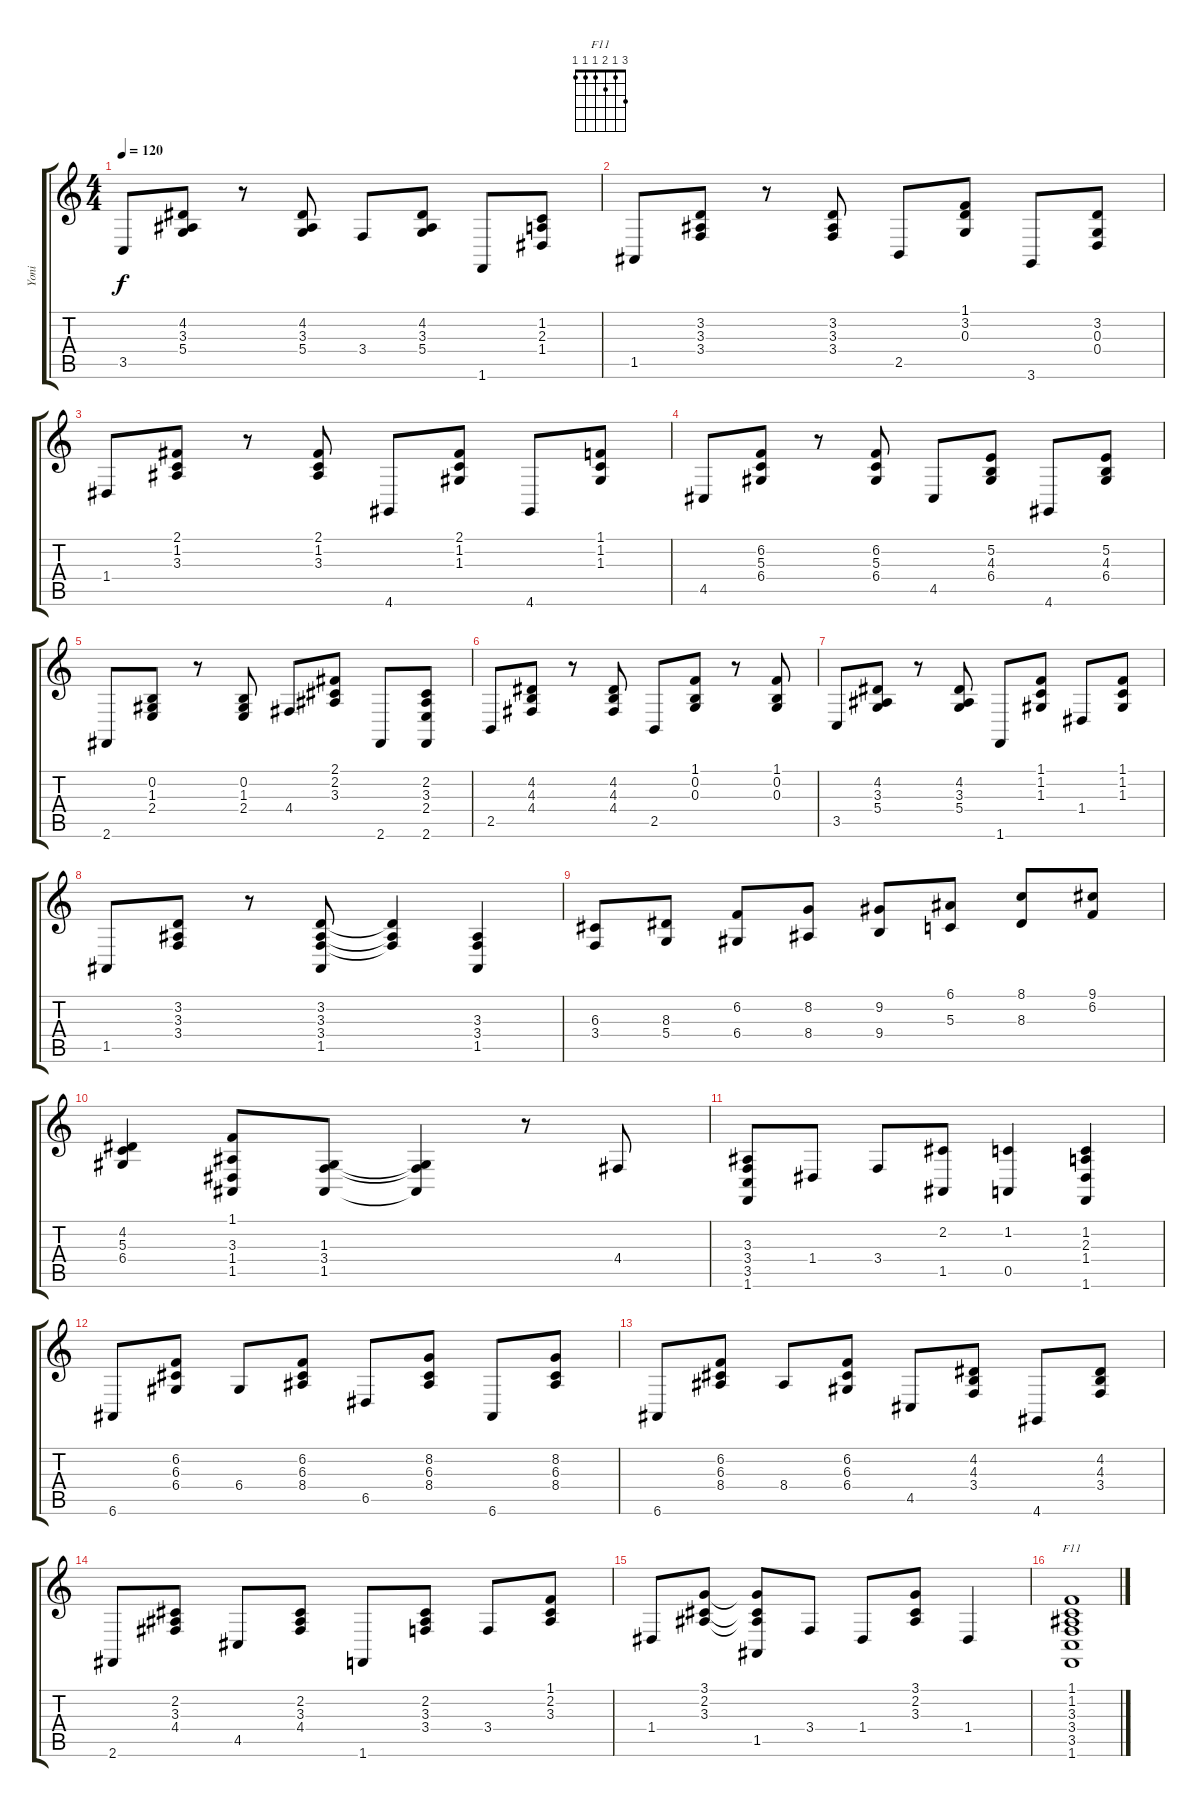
\track ("Yoni" "Yoni") {instrument acousticgrandpiano}
\staff {score tabs}
\tuning (E4 B3 G3 D3 A2 E2) {hide}
\chord ("F11" 3 1 2 1 1 1)
\ts (4 4)
\tempo 120
\clef g2
\ks c
3.5.8{dy f} (4.2 3.3 5.4).8 r.8 (4.2 3.3 5.4).8 3.4.8 (4.2 3.3 5.4).8 1.6.8 (1.2 2.3 1.4).8 |
1.5.8 (3.2 3.3 3.4).8 r.8 (3.2 3.3 3.4).8 2.5.8 (1.1 3.2 0.3).8 3.6.8 (3.2 0.3 0.4).8 |
1.4.8 (2.1 1.2 3.3).8 r.8 (2.1 1.2 3.3).8 4.6.8 (2.1 1.2 1.3).8 4.6.8 (1.1 1.2 1.3).8 |
4.5.8 (6.2 5.3 6.4).8 r.8 (6.2 5.3 6.4).8 4.5.8 (5.2 4.3 6.4).8 4.6.8 (5.2 4.3 6.4).8 |
2.6.8 (0.2 1.3 2.4).8 r.8 (0.2 1.3 2.4).8 4.4.8 (2.1 2.2 3.3).8 2.6.8 (2.2 3.3 2.4 2.6).8 |
2.5.8 (4.2 4.3 4.4).8 r.8 (4.2 4.3 4.4).8 2.5.8 (1.1 0.2 0.3).8 r.8 (1.1 0.2 0.3).8 |
3.5.8 (4.2 3.3 5.4).8 r.8 (4.2 3.3 5.4).8 1.6.8 (1.1 1.2 1.3).8 1.4.8 (1.1 1.2 1.3).8 |
1.5.8 (3.2 3.3 3.4).8 r.8 (3.2 3.3 3.4 1.5).8 (3.2{t} 3.3{t} 3.4{t}).4 (3.3 3.4 1.5).4 |
(6.3 3.4).8 (8.3 5.4).8 (6.2 6.4).8 (8.2 8.4).8 (9.2 9.4).8 (6.1 5.3).8 (8.1 8.3).8 (9.1 6.2).8 |
(4.2 5.3 6.4).4 (1.1 3.3 1.4 1.5).8 (1.3 3.4 1.5).8 (1.3{t} 3.4{t} 1.5{t}).4 r.8 4.4.8 |
(3.3 3.4 3.5 1.6).8 1.4.8 3.4.8 (2.2 1.5).8 (1.2 0.5).4 (1.2 2.3 1.4 1.6).4 |
6.6.8 (6.2 6.3 6.4).8 6.4.8 (6.2 6.3 8.4).8 6.5.8 (8.2 6.3 8.4).8 6.6.8 (8.2 6.3 8.4).8 |
6.6.8 (6.2 6.3 8.4).8 8.4.8 (6.2 6.3 6.4).8 4.5.8 (4.2 4.3 3.4).8 4.6.8 (4.2 4.3 3.4).8 |
2.6.8 (2.2 3.3 4.4).8 4.5.8 (2.2 3.3 4.4).8 1.6.8 (2.2 3.3 3.4).8 3.4.8 (1.1 2.2 3.3).8 |
1.4.8 (3.1 2.2 3.3).8 (3.1{t} 2.2{t} 3.3{t} 1.5).8 3.4.8 1.4.8 (3.1 2.2 3.3).8 1.4.4 |
(1.1 1.2 3.3 3.4 3.5 1.6).1{ch "F11"}
